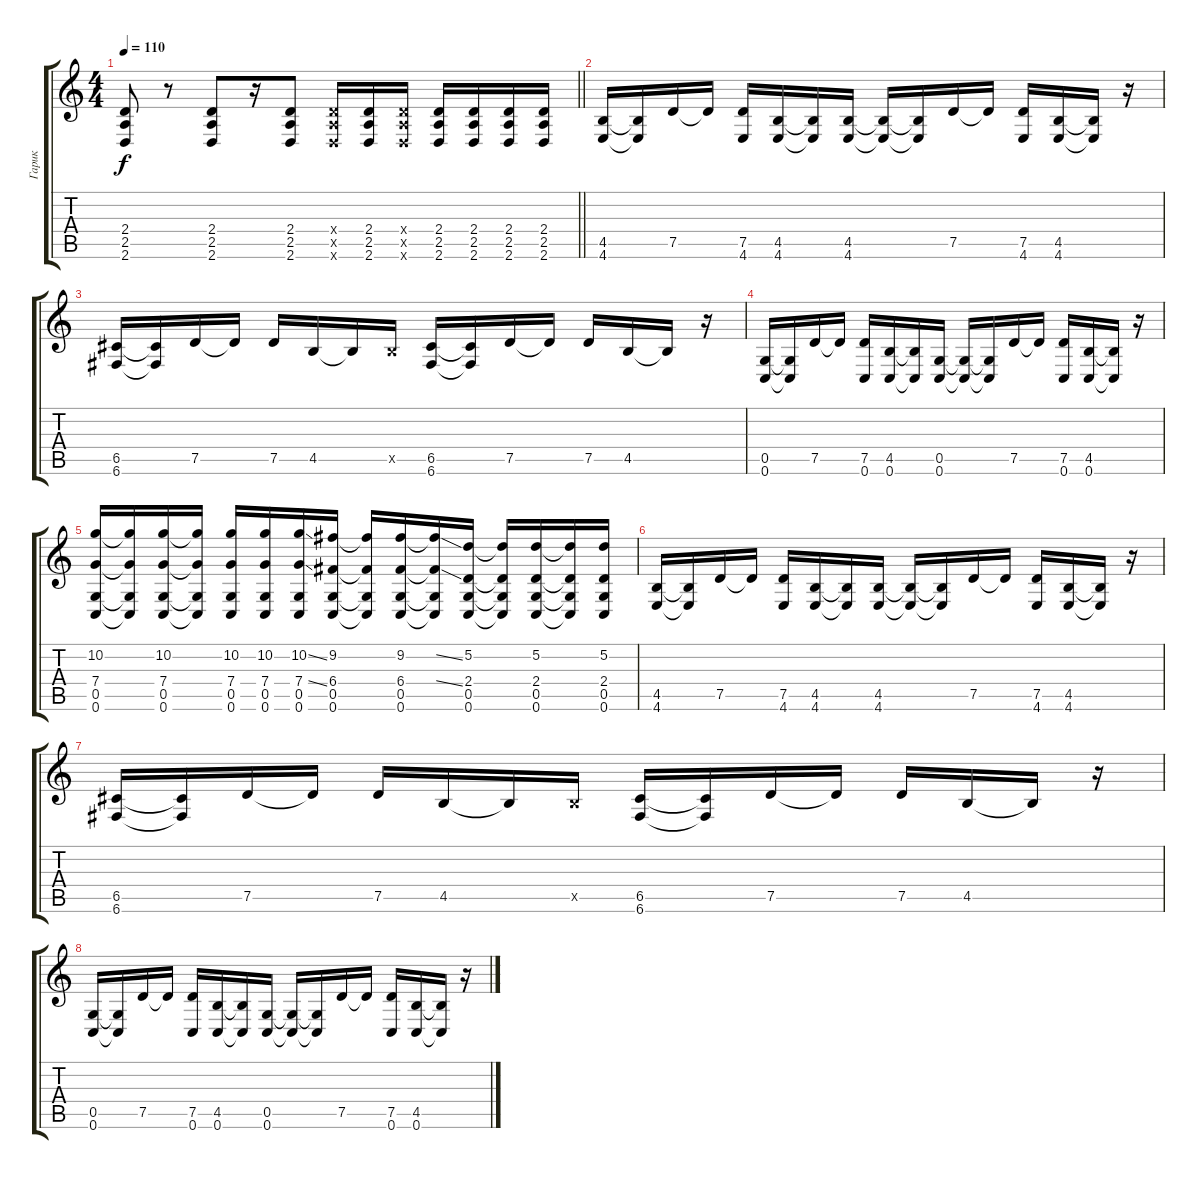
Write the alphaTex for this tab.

\track ("Гарик" "Гарик") {instrument distortionguitar}
\staff {score tabs}
\tuning (D4 A3 F3 C3 G2 C2) {hide}
\ts (4 4)
\tempo 110
\clef g2
\barLineRight lightlight
\ks c
(2.4 2.5 2.6).8{dy f} r.8 (2.4 2.5 2.6).8 r.16 (2.4 2.5 2.6).8 (2.4{x} 2.5{x} 2.6{x}).16 (2.4 2.5 2.6).16 (2.4{x} 2.5{x} 2.6{x}).16 (2.4 2.5 2.6).16 (2.4 2.5 2.6).16 (2.4 2.5 2.6).16 (2.4 2.5 2.6).16 |
(4.5 4.6).16 (4.5{t} 4.6{t}).16 7.5.16 7.5{t}.16 (7.5 4.6).16 (4.5 4.6).16 (4.5{t} 4.6{t}).16 (4.5 4.6).16 (4.5{t} 4.6{t}).16 (4.5{t} 4.6{t}).16 7.5.16 7.5{t}.16 (7.5 4.6).16 (4.5 4.6).16 (4.5{t} 4.6{t}).16 r.16 |
(6.5 6.6).16 (6.5{t} 6.6{t}).16 7.5.16 7.5{t}.16 7.5.16 4.5.16 4.5{t}.16 4.5{x}.16 (6.5 6.6).16 (6.5{t} 6.6{t}).16 7.5.16 7.5{t}.16 7.5.16 4.5.16 4.5{t}.16 r.16 |
(0.5 0.6).16 (0.5{t} 0.6{t}).16 7.5.16 7.5{t}.16 (7.5 0.6).16 (4.5 0.6).16 (4.5{t} 0.6{t}).16 (0.5 0.6).16 (0.5{t} 0.6{t}).16 (0.5{t} 0.6{t}).16 7.5.16 7.5{t}.16 (7.5 0.6).16 (4.5 0.6).16 (4.5{t} 0.6{t}).16 r.16 |
(10.2 7.4 0.5 0.6).16 (10.2{t} 7.4{t} 0.5{t} 0.6{t}).16 (10.2 7.4 0.5 0.6).16 (10.2{t} 7.4{t} 0.5{t} 0.6{t}).16 (10.2 7.4 0.5 0.6).16 (10.2 7.4 0.5 0.6).16 (10.2{ss} 7.4{ss} 0.5 0.6).16 (9.2 6.4 0.5 0.6).16 (9.2{t} 6.4{t} 0.5{t} 0.6{t}).16 (9.2 6.4 0.5 0.6).16 (9.2{ss t} 6.4{ss t} 0.5{t} 0.6{t}).16 (5.2 2.4 0.5 0.6).16 (5.2{t} 2.4{t} 0.5{t} 0.6{t}).16 (5.2 2.4 0.5 0.6).16 (5.2{t} 2.4{t} 0.5{t} 0.6{t}).16 (5.2 2.4 0.5 0.6).16 |
(4.5 4.6).16 (4.5{t} 4.6{t}).16 7.5.16 7.5{t}.16 (7.5 4.6).16 (4.5 4.6).16 (4.5{t} 4.6{t}).16 (4.5 4.6).16 (4.5{t} 4.6{t}).16 (4.5{t} 4.6{t}).16 7.5.16 7.5{t}.16 (7.5 4.6).16 (4.5 4.6).16 (4.5{t} 4.6{t}).16 r.16 |
(6.5 6.6).16 (6.5{t} 6.6{t}).16 7.5.16 7.5{t}.16 7.5.16 4.5.16 4.5{t}.16 4.5{x}.16 (6.5 6.6).16 (6.5{t} 6.6{t}).16 7.5.16 7.5{t}.16 7.5.16 4.5.16 4.5{t}.16 r.16 |
(0.5 0.6).16 (0.5{t} 0.6{t}).16 7.5.16 7.5{t}.16 (7.5 0.6).16 (4.5 0.6).16 (4.5{t} 0.6{t}).16 (0.5 0.6).16 (0.5{t} 0.6{t}).16 (0.5{t} 0.6{t}).16 7.5.16 7.5{t}.16 (7.5 0.6).16 (4.5 0.6).16 (4.5{t} 0.6{t}).16 r.16
